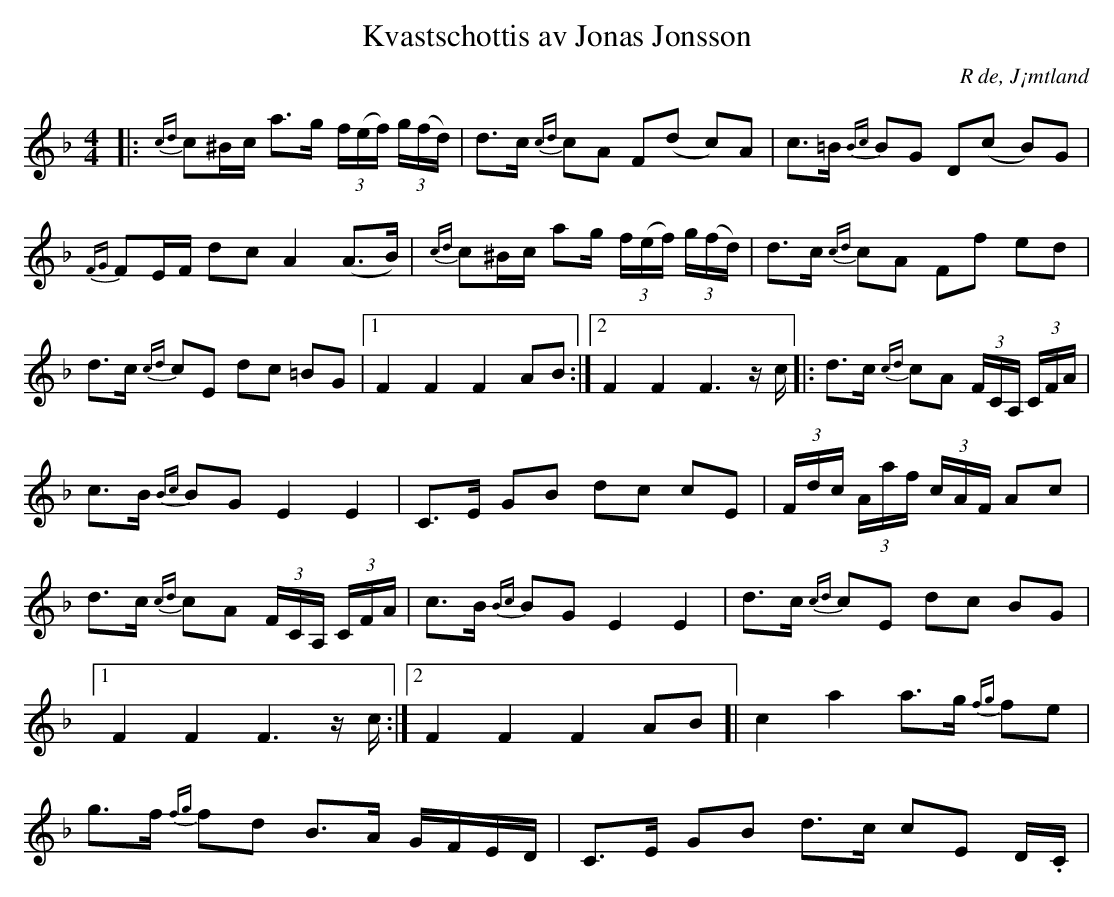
X:1
T:Kvastschottis av Jonas Jonsson
O:R de, J¡mtland
M:4/4
L:1/16
K:F
|: {cd}c2^Bc a2>g2 (3f(ef) (3g(fd) | d2>c2 {cd}c2A2 F2(d2- c2)A2 | c2>=B2 {Bc}B2G2 D2(c2- B2)G2 | {FG}F2EF d2c2 A4 (A2>B2) | {cd}c2^Bc a2g (3f(ef) (3g(fd) | d2>c2 {cd}c2A2 F2f2 e2d2 | d2>c2 {cd}c2E2 d2c2 =B2G2 |1 F4 F4 F4 A2B2 :|2 F4 F4 F4> z2c ]|: d2>c2 {cd}c2A2 (3FCA, (3CFA | c2>B2 {Bc}B2G2 E4 E4 | C2>E2 G2B2 d2c2 c2E2 | (3Fdc (3Aaf (3cAF A2c2 | d2>c2 {cd}c2A2 (3FCA, (3CFA | c2>B2 {Bc}B2G2 E4 E4 | d2>c2 {cd}c2E2 d2c2 B2G2 |1 F4 F4 F4> z2c :|2 F4 F4 F4 A2B2 ]| c4 a4 a2>g2 {fg}f2e2 | g2>f2 {fg}f2d2 B2>A2 GFED | C2,>E2 G2B2 d2>c2 c2E2 D.C|
